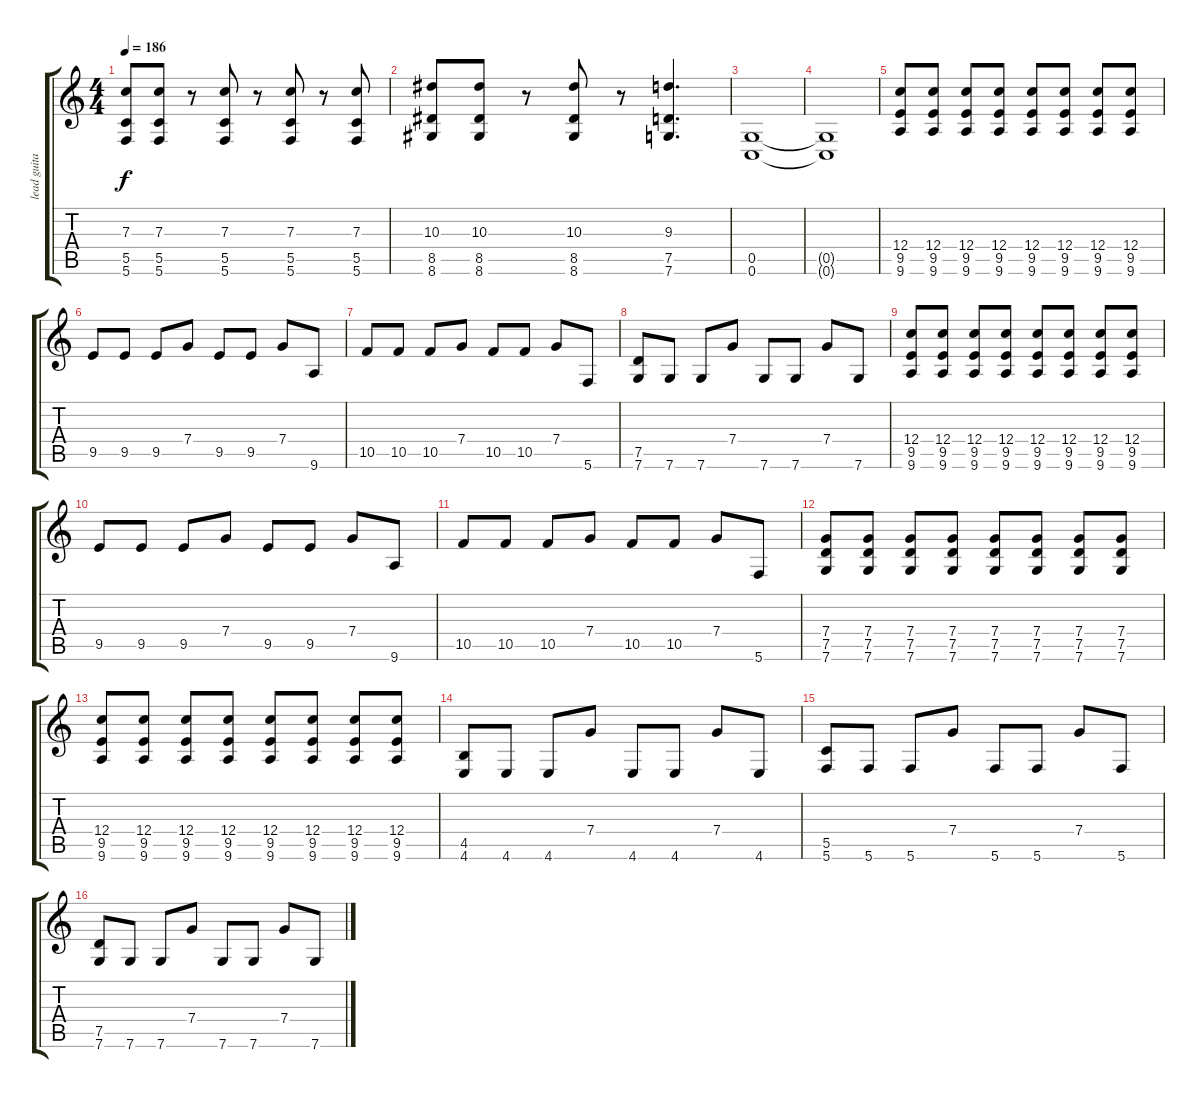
\track ("lead guitar" "lead guita") {instrument distortionguitar}
\staff {score tabs}
\tuning (D4 A3 F3 C3 G2 C2) {hide}
\ts (4 4)
\tempo 186
\clef g2
\ks c
(7.3 5.5 5.6).8{dy f} (7.3 5.5 5.6).8 r.8 (7.3 5.5 5.6).8 r.8 (7.3 5.5 5.6).8 r.8 (7.3 5.5 5.6).8 |
(10.3 8.5 8.6).8 (10.3 8.5 8.6).8 r.8 (10.3 8.5 8.6).8 r.8 (9.3 7.5 7.6).4{d} |
(0.5 0.6).1 |
(0.5{t} 0.6{t}).1 |
(12.4 9.5 9.6).8 (12.4 9.5 9.6).8 (12.4 9.5 9.6).8 (12.4 9.5 9.6).8 (12.4 9.5 9.6).8 (12.4 9.5 9.6).8 (12.4 9.5 9.6).8 (12.4 9.5 9.6).8 |
9.5.8 9.5.8 9.5.8 7.4.8 9.5.8 9.5.8 7.4.8 9.6.8 |
10.5.8 10.5.8 10.5.8 7.4.8 10.5.8 10.5.8 7.4.8 5.6.8 |
(7.5 7.6).8 7.6.8 7.6.8 7.4.8 7.6.8 7.6.8 7.4.8 7.6.8 |
(12.4 9.5 9.6).8 (12.4 9.5 9.6).8 (12.4 9.5 9.6).8 (12.4 9.5 9.6).8 (12.4 9.5 9.6).8 (12.4 9.5 9.6).8 (12.4 9.5 9.6).8 (12.4 9.5 9.6).8 |
9.5.8 9.5.8 9.5.8 7.4.8 9.5.8 9.5.8 7.4.8 9.6.8 |
10.5.8 10.5.8 10.5.8 7.4.8 10.5.8 10.5.8 7.4.8 5.6.8 |
(7.4 7.5 7.6).8 (7.4 7.5 7.6).8 (7.4 7.5 7.6).8 (7.4 7.5 7.6).8 (7.4 7.5 7.6).8 (7.4 7.5 7.6).8 (7.4 7.5 7.6).8 (7.4 7.5 7.6).8 |
(12.4 9.5 9.6).8 (12.4 9.5 9.6).8 (12.4 9.5 9.6).8 (12.4 9.5 9.6).8 (12.4 9.5 9.6).8 (12.4 9.5 9.6).8 (12.4 9.5 9.6).8 (12.4 9.5 9.6).8 |
(4.5 4.6).8 4.6.8 4.6.8 7.4.8 4.6.8 4.6.8 7.4.8 4.6.8 |
(5.5 5.6).8 5.6.8 5.6.8 7.4.8 5.6.8 5.6.8 7.4.8 5.6.8 |
(7.5 7.6).8 7.6.8 7.6.8 7.4.8 7.6.8 7.6.8 7.4.8 7.6.8
